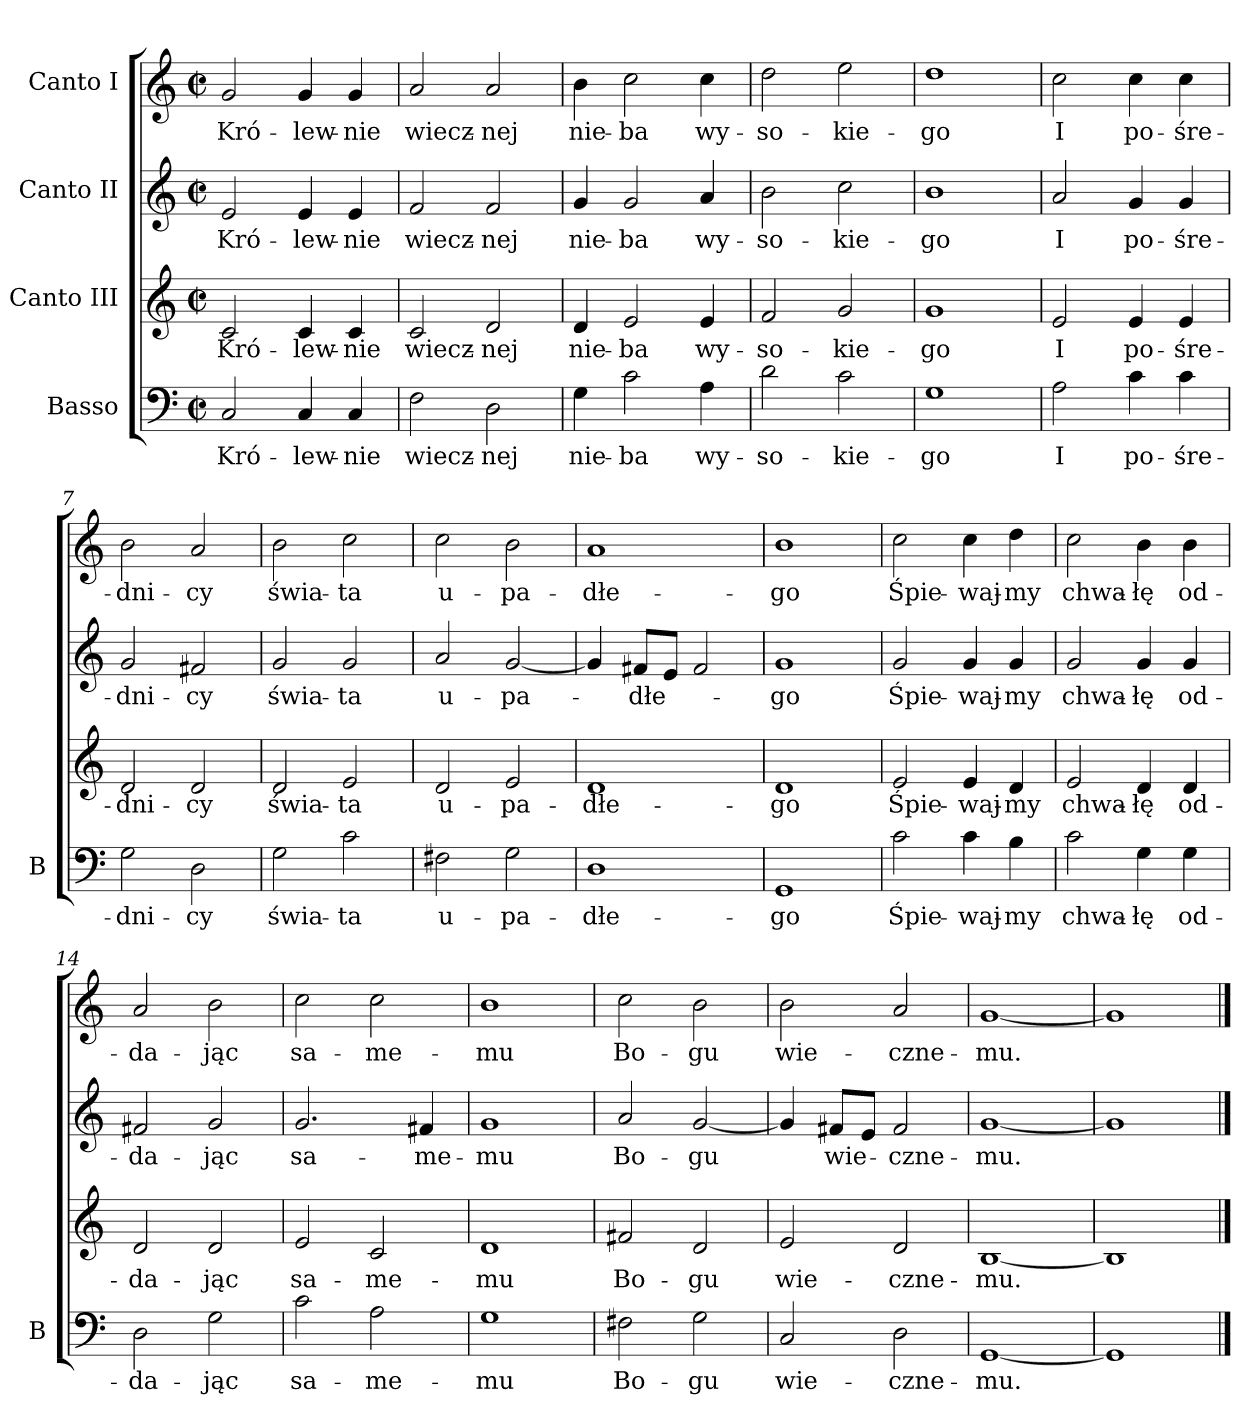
**kern	**text	**kern	**text	**kern	**text	**kern	**text
*part4	*part4	*part3	*part3	*part2	*part2	*part1	*part1
*staff4	*staff4	*staff3	*staff3	*staff2	*staff2	*staff1	*staff1
*I"Basso	*	*I"Canto III	*	*I"Canto II	*	*I"Canto I	*
*I'B	*	*	*	*	*	*	*
*clefF4	*	*clefG2	*	*clefG2	*	*clefG2	*
*k[]	*	*k[]	*	*k[]	*	*k[]	*
*M2/2	*	*M2/2	*	*M2/2	*	*M2/2	*
*met(c|)	*	*met(c|)	*	*met(c|)	*	*met(c|)	*
=1	=1	=1	=1	=1	=1	=1	=1
2C	Kró-	2c	Kró-	2e	Kró-	2g	Kró-
4C	-lew-	4c	-lew-	4e	-lew-	4g	-lew-
4C	-nie	4c	-nie	4e	-nie	4g	-nie
=2	=2	=2	=2	=2	=2	=2	=2
2F	wiecz-	2c	wiecz-	2f	wiecz-	2a	wiecz-
2D	-nej	2d	-nej	2f	-nej	2a	-nej
=3	=3	=3	=3	=3	=3	=3	=3
4G	nie-	4d	nie-	4g	nie-	4b	nie-
2c	-ba	2e	-ba	2g	-ba	2cc	-ba
4A	wy-	4e	wy-	4a	wy-	4cc	wy-
=4	=4	=4	=4	=4	=4	=4	=4
2d	-so-	2f	-so-	2b	-so-	2dd	-so-
2c	-kie-	2g	-kie-	2cc	-kie-	2ee	-kie-
=5	=5	=5	=5	=5	=5	=5	=5
1G	-go	1g	-go	1b	-go	1dd	-go
=6	=6	=6	=6	=6	=6	=6	=6
2A	I	2e	I	2a	I	2cc	I
4c	po-	4e	po-	4g	po-	4cc	po-
4c	-śre-	4e	-śre-	4g	-śre-	4cc	-śre-
=7	=7	=7	=7	=7	=7	=7	=7
2G	-dni-	2d	-dni-	2g	-dni-	2b	-dni-
2D	-cy	2d	-cy	2f#X	-cy	2a	-cy
=8	=8	=8	=8	=8	=8	=8	=8
2G	świa-	2d	świa-	2g	świa-	2b	świa-
2c	-ta	2e	-ta	2g	-ta	2cc	-ta
=9	=9	=9	=9	=9	=9	=9	=9
2F#X	u-	2d	u-	2a	u-	2cc	u-
2G	-pa-	2e	-pa-	[2g	-pa-	2b	-pa-
=10	=10	=10	=10	=10	=10	=10	=10
1D	-dłe-	1d	-dłe-	4g]	.	1a	-dłe-
.	.	.	.	8f#XL	-dłe-	.	.
.	.	.	.	8eJ	.	.	.
.	.	.	.	2f#	.	.	.
=11	=11	=11	=11	=11	=11	=11	=11
1GG	-go	1d	-go	1g	-go	1b	-go
=12	=12	=12	=12	=12	=12	=12	=12
2c	Śpie-	2e	Śpie-	2g	Śpie-	2cc	Śpie-
4c	-waj-	4e	-waj-	4g	-waj-	4cc	-waj-
4B	-my	4d	-my	4g	-my	4dd	-my
=13	=13	=13	=13	=13	=13	=13	=13
2c	chwa-	2e	chwa-	2g	chwa-	2cc	chwa-
4G	-łę	4d	-łę	4g	-łę	4b	-łę
4G	od-	4d	od-	4g	od-	4b	od-
=14	=14	=14	=14	=14	=14	=14	=14
2D	-da-	2d	-da-	2f#X	-da-	2a	-da-
2G	-jąc	2d	-jąc	2g	-jąc	2b	-jąc
=15	=15	=15	=15	=15	=15	=15	=15
2c	sa-	2e	sa-	2.g	sa-	2cc	sa-
2A	-me-	2c	-me-	.	.	2cc	-me-
.	.	.	.	4f#X	-me-	.	.
=16	=16	=16	=16	=16	=16	=16	=16
1G	-mu	1d	-mu	1g	-mu	1b	-mu
=17	=17	=17	=17	=17	=17	=17	=17
2F#X	Bo-	2f#X	Bo-	2a	Bo-	2cc	Bo-
2G	-gu	2d	-gu	[2g	-gu	2b	-gu
=18	=18	=18	=18	=18	=18	=18	=18
2C	wie-	2e	wie-	4g]	.	2b	wie-
.	.	.	.	8f#XL	wie-	.	.
.	.	.	.	8eJ	.	.	.
2D	-czne-	2d	-czne-	2f#	-czne-	2a	-czne-
=19	=19	=19	=19	=19	=19	=19	=19
[1GG	-mu.	[1B	-mu.	[1g	-mu.	[1g	-mu.
=20	=20	=20	=20	=20	=20	=20	=20
1GG]	.	1B]	.	1g]	.	1g]	.
==	==	==	==	==	==	==	==
*-	*-	*-	*-	*-	*-	*-	*-
